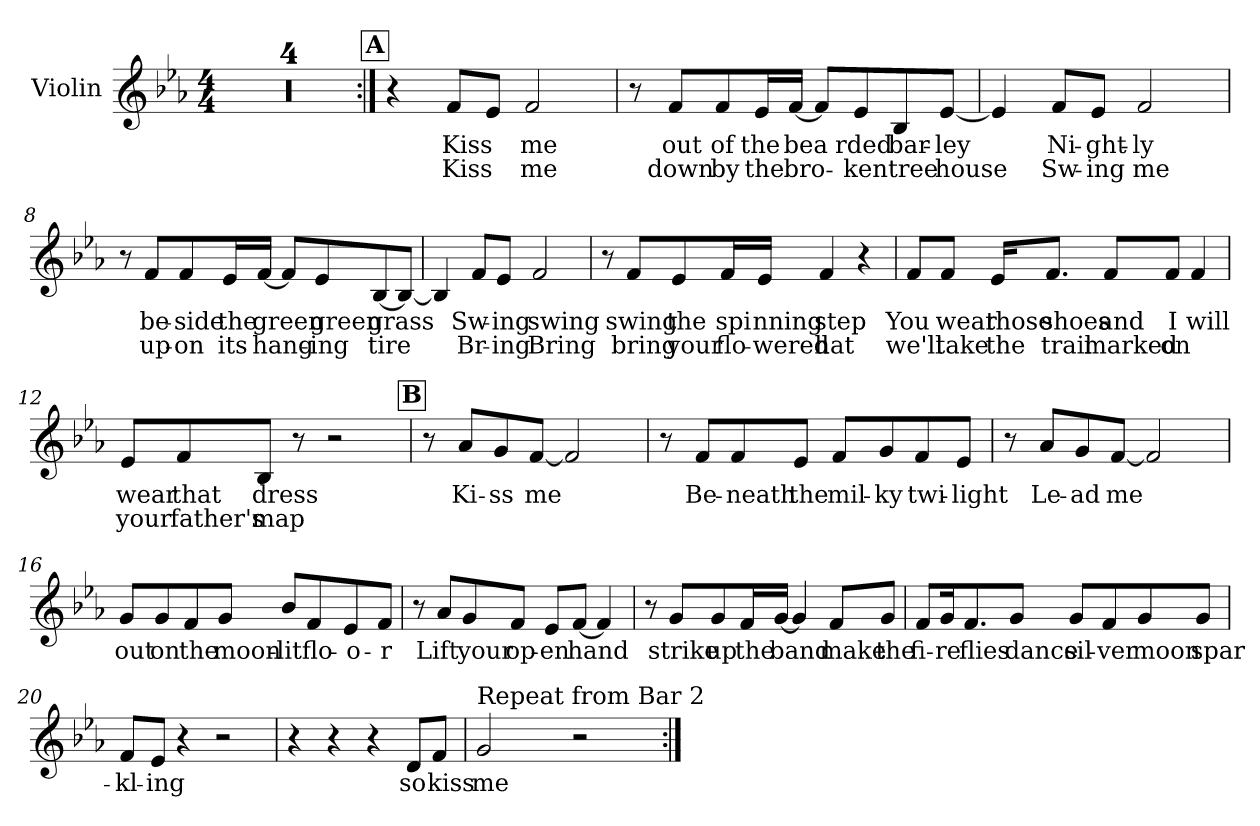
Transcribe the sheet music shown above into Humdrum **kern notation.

**kern	**text	**text
*part1	*part1	*part1
*staff1	*staff1	*staff1
*I"Violin	*	*
*I'Vln	*	*
*clefG2	*	*
*k[b-e-a-]	*	*
*E-:	*	*
*M4/4	*	*
=1!|:	=1!|:	=1!|:
1r	.	.
=2	=2	=2
1r	.	.
=3	=3	=3
1r	.	.
=4	=4	=4
1r	.	.
!!LO:LB:g=z
!!LO:REH:place=s1:a:fs=8,5:t=A
=5:|!	=5:|!	=5:|!
4r	.	.
8f/L	Kiss	-Kiss
8e-/J	.	.
2f/	me	me
=6	=6	=6
8r	.	.
8f/L	out	down
8f/	of	by
16e-/	the	the
[16f/J	bea-	bro-
8f/L]	-	.
8e-/	-rded	-ken
8B-/	bar-	tree
[8e-/J	-ley	house
=7	=7	=7
4e-/]	.	.
8f/L	Ni-	Sw-
8e-/J	-ght-	-ing
2f/	-ly	me
=8	=8	=8
8r	.	.
8f/L	be-	up-
8f/	-side	-on
16e-/	the	its
[16f/J	green	hang-
8f/L]	.	.
8e-/	green	-ing
[8B-/	grass	tire
8B-/J_	.	.
!!LO:LB:g=z
=9	=9	=9
4B-/]	.	.
8f/L	Sw-	Br-
8e-/J	-ing	-ing
2f/	swing	Bring
=10	=10	=10
8r	.	.
8f/L	swing	bring
8e-/	the	your
16f/	spi	flo-
16e-/J	nning	-wered
4f/	step	hat
4r	.	.
=11	=11	=11
8f/L	You	we'll
8f/J	wear	take
16e-/L	those	the
8.f/J	shoes	trail
8f/L	and	marked
8f/J	I	on
4f/	will	.
=12	=12	=12
8e-/L	wear	your
8f/	that	father's
8B-/J	dress	map
8r	.	.
2r	.	.
!!LO:LB:g=z
!!LO:REH:place=s1:a:fs=8,5:t=B
=13	=13	=13
8r	.	.
8a-/L	Ki-	.
8g/	-ss	.
[8f/J	me	.
2f/]	.	.
=14	=14	=14
8r	.	.
8f/L	Be-	.
8f/	-neath	.
8e-/J	the	.
8f/L	mil-	.
8g/	ky	.
8f/	twi-	.
8e-/J	-light	.
=15	=15	=15
8r	.	.
8a-/L	Le-	.
8g/	-ad	.
[8f/J	me	.
2f/]	.	.
=16	=16	=16
8g/L	out	.
8g/	on	.
8f/	the	.
8g/J	moon-	.
8b-\L	-lit	.
8f/	flo-	.
8e-/	-o-	.
8f/J	-r	.
!!LO:LB:g=z
=17	=17	=17
8r	.	.
8a-/L	Lift	.
8g/	your	.
8f/J	op-	.
8e-/L	-en	.
[8f/J	hand	.
4f/]	.	.
=18	=18	=18
8r	.	.
8g/L	strike	.
8g/	up	.
16f/	the	.
[16g/J	band	.
4g/]	.	.
8f/L	make	.
8g/J	the	.
=19	=19	=19
8f/L	fi-	.
16g/	-re	.
8.f/	flies	.
8g/J	dance	.
8g/L	sil-	.
8f/	-ver	.
8g/	moon	.
8g/J	spar-	.
=20	=20	=20
8f/L	-kl-	.
8e-/J	-ing	.
4r	.	.
2r	.	.
!!LO:LB:g=z
=21	=21	=21
4r	.	.
4r	.	.
4r	.	.
8d/L	so	.
8f/J	kiss	.
=22	=22	=22
!LO:TX:a:t=Repeat from Bar 2	!	!
2g/	me	.
2r	.	.
=:|!	=:|!	=:|!
*-	*-	*-
